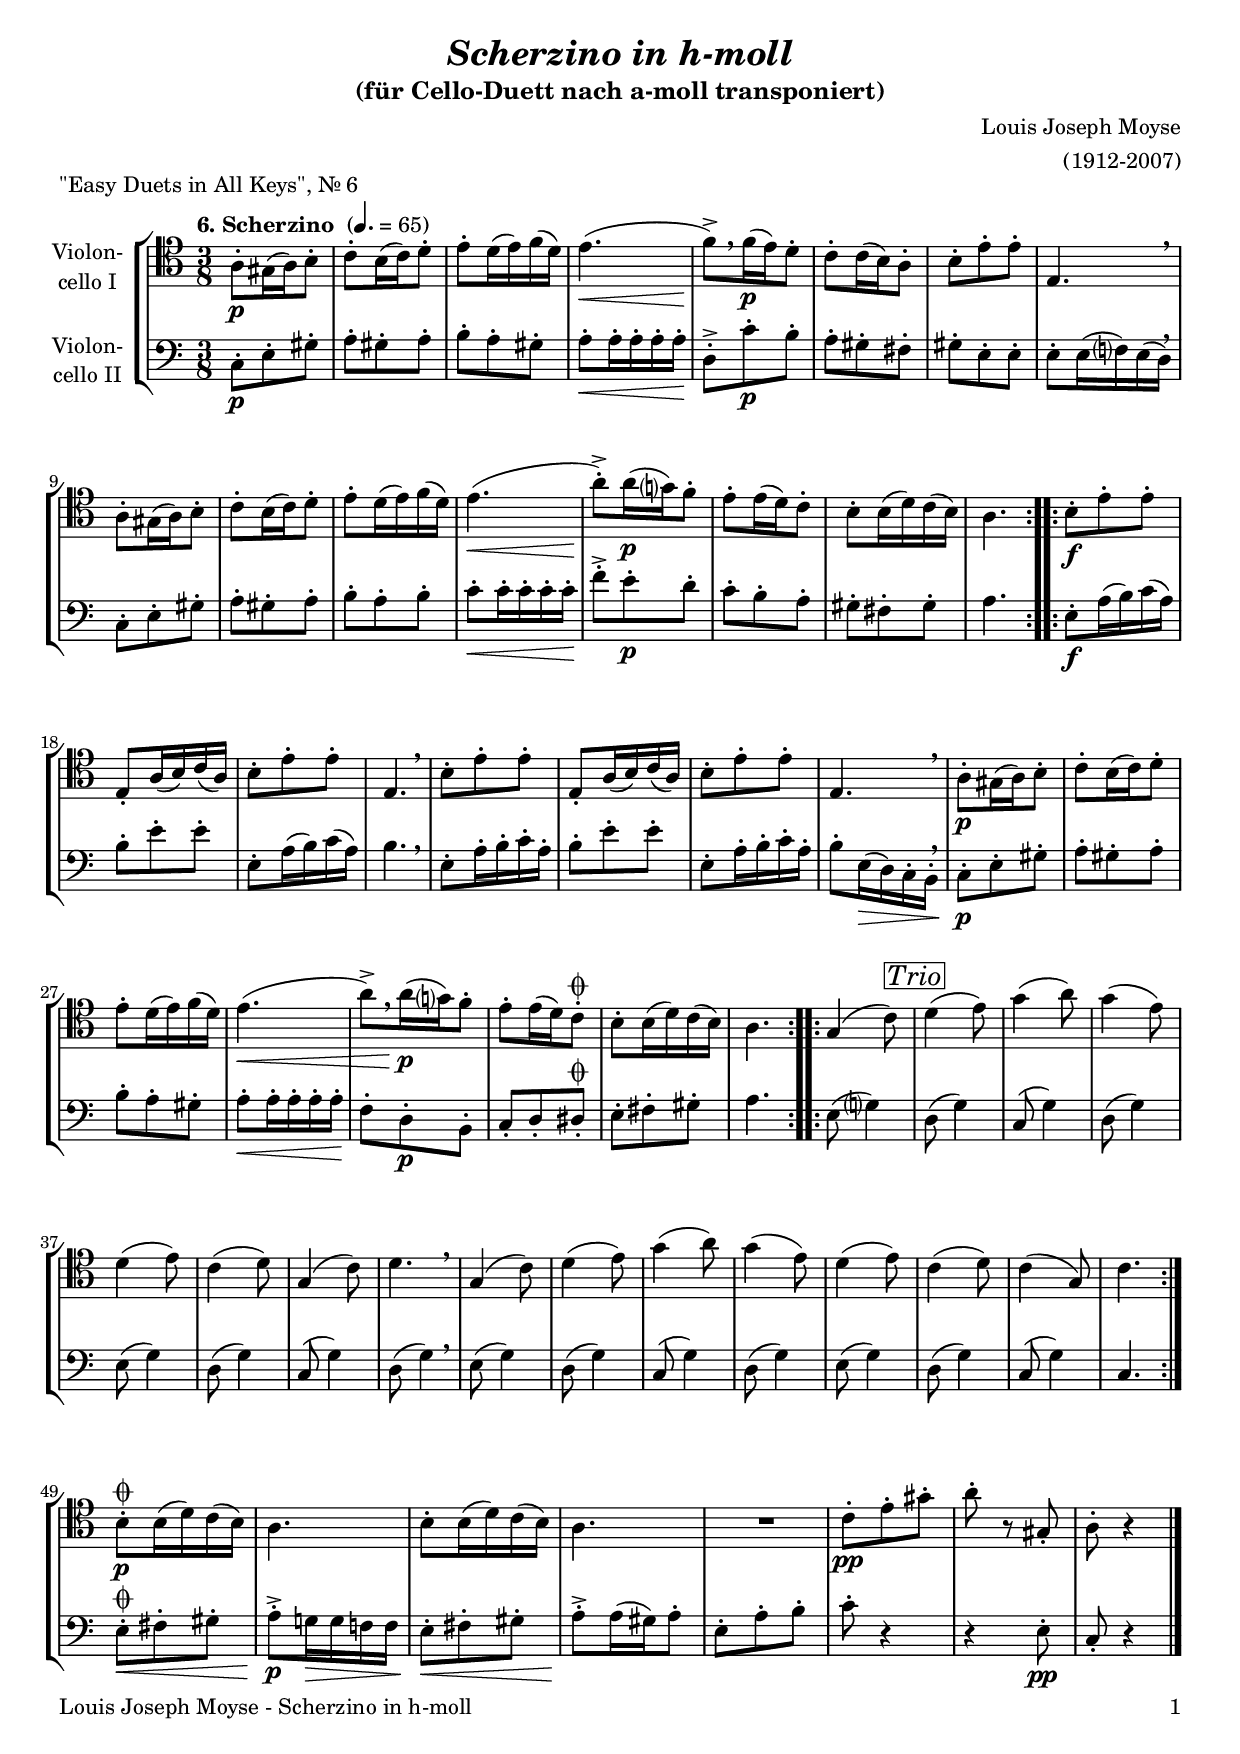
\version "2.20.2"
\include "deutsch.ly"

#(set-global-staff-size 19)

\header {
  title     = \markup \bold \italic "Scherzino in h-moll"
  subtitle  = "(für Cello-Duett nach a-moll transponiert)"
  composer  = "Louis Joseph Moyse"
  arranger  = "(1912-2007)"
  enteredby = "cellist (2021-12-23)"
  piece     = "\"Easy Duets in All Keys\", Nr. 6"
}

voiceconsts = {
  \key h \minor
  \time 3/8
  \clef "bass"
%  \numericTimeSignature
%  \compressEmptyMeasures
  % Set default beaming for all staves
%  \set Timing.beamExceptions = #'()
%  \set Timing.baseMoment     = #(ly:make-moment 1 4)
%  \set Timing.beatStructure  = #'(1 1 1)
  \tempo "6. Scherzino " 4.=65
}

micl = "clarinet"
mifl = "flute"
miob = "oboe"
mifh = "french horn"
misx = "tenor sax"
mist = "string ensemble 1"
mivl = "violin"
miba = "cello"

trio = \mark \markup \box \italic "Trio"

va = \relative c' {
  \voiceconsts
  \clef "tenor"

  \repeat volta 2 {
    h8-.\p ais16( h) cis8-.
    d-. cis16( d) e8-.
    fis-. e16( fis) g( e)
    fis4.(\<
    g8)[->\! \breathe g16(\p fis) e8]-.
    d-. d16( cis) h8-.
    cis-. fis-. fis-.
    fis,4. \breathe
    h8-. ais16( h) cis8-.
    d-. cis16( d) e8-.

    fis-. e16( fis) g( e)
    fis4.(\<
    h8)-.->\! h16(\p a?) g8-.
    fis-. fis16( e) d8-.
    cis-. cis16( e) d( cis)
    h4.
  }

  \repeat volta 2 {
    cis8-.\f fis-. fis-.
    fis,-. h16( cis) d( h)
    cis8-. fis-. fis-.
    fis,4. \breathe
    cis'8-. fis-. fis-.

    fis,-. h16( cis) d( h)
    cis8-. fis-. fis-.
    fis,4. \breathe
    h8-.\p ais16( h) cis8-.
    d-. cis16( d) e8-.
    fis-. e16( fis) g( e)
    fis4.(\<
    h8)[-> \breathe h16(\p a?) g8]-.
    fis-. fis16( e) d8-. \coda
    cis-. cis16( e) d( cis)

    h4.
  }

  \repeat volta 2 {
    a4( d8) \trio
    e4( fis8)
    a4( h8)
    a4( fis8)
    e4( fis8)
    d4( e8)
    a,4( d8)
    e4. \breathe
    a,4( d8)
    e4( fis8)
    a4( h8)
    a4( fis8)
    e4( fis8)
    d4( e8)
    d4( a8)

    d4.
  } \break

  cis8-.\p \coda cis16( e) d( cis)
  h4.
  cis8-. cis16( e) d( cis)
  h4.
  R
  d8-.\pp fis-. ais-.
  h-. r ais,-.
  h-. r4 \bar "|."
}

vb = \relative c {
  \voiceconsts
  
  \repeat volta 2 {
    d8-.\p fis-. ais-.
    h-. ais-. h-.
    cis-. h-. ais-.
    h-.\< h16-. h-. h-. h-.
    e,8-.->\! d'-.\p cis-.
    h-. ais-. gis-.
    ais-. fis-. fis-.
    fis-. fis16( g?) fis( e) \breathe
    d8-. fis-. ais-.

    h-. ais-. h-.
    cis-. h-. cis-.
    d-.\< d16-. d-. d-. d-.
    g8-.->\! fis-.\p e-.
    d-. cis-. h-.
    ais-. gis-. ais-.
    h4.
  }

  \repeat volta 2 {
    fis8-.\f h16( cis) d( h)
    cis8-. fis-. fis-.

    fis,-. h16( cis) d( h)
    cis4. \breathe
    fis,8-. h16-. cis-. d-. h-.
    cis8-. fis-. fis-.
    fis,-. h16-. cis-. d-. h-.
    cis8-. fis,16(\> e) d-. cis-. \breathe
    d8-.\!\p fis-. ais-.
    h-. ais-. h-.
    cis-. h-. ais-.

    h-.\< h16-. h-. h-. h-.
    g8-.\! e-.\p cis-.
    d-. e-. eis-. \coda
    fis-. gis-. ais-.
    h4.
  }

  \repeat volta 2 {
    fis8( a?4) \trio
    e8( a4)
    d,8( a'4)
    e8( a4)
    fis8( a4)
    e8( a4)
    d,8( a'4)
    e8( a4) \breathe

    fis8( a4)
    e8( a4)
    d,8( a'4)
    e8( a4)
    fis8( a4)
    e8( a4)
    d,8( a'4)
    d,4.
  } \break
  fis8-.\< \coda gis-. ais-.
  h-.->\!\p a!16\> a g! g
  fis8-.\!\< gis-. ais-.
  h-.->\! h16( ais) h8-.

  fis-. h-. cis-.
  d-. r4
  r fis,8-.\pp
  d-. r4 \bar "|."
}


music = \new StaffGroup <<
      \new Staff {
	\set Staff.midiInstrument = \miba
	\set Staff.instrumentName = \markup \center-column { "Violon-" "cello I"}
	\transpose h a { \va }
      }

      \new Staff {
	\set Staff.midiInstrument = \miba
	\set Staff.instrumentName = \markup \center-column { "Violon-" "cello II" }
	\transpose h a { \vb }
      }
>>

\book {
   \paper {
    print-page-number = ##t
    print-first-page-number = ##t
    ragged-last-bottom = ##f
    oddHeaderMarkup = \markup \null
    evenHeaderMarkup = \markup \null
    oddFooterMarkup = \markup {
      \fill-line {
        \on-the-fly #print-page-number-check-first
        "Louis Joseph Moyse - Scherzino in h-moll" \fromproperty #'page:page-number-string
      }
    }
    evenFooterMarkup = \oddFooterMarkup
  } \score {
    \music
    \layout {}
  }

  \score {
    \unfoldRepeats \music

    \midi {
      \context {
        \Score
      }
    }
  }
}